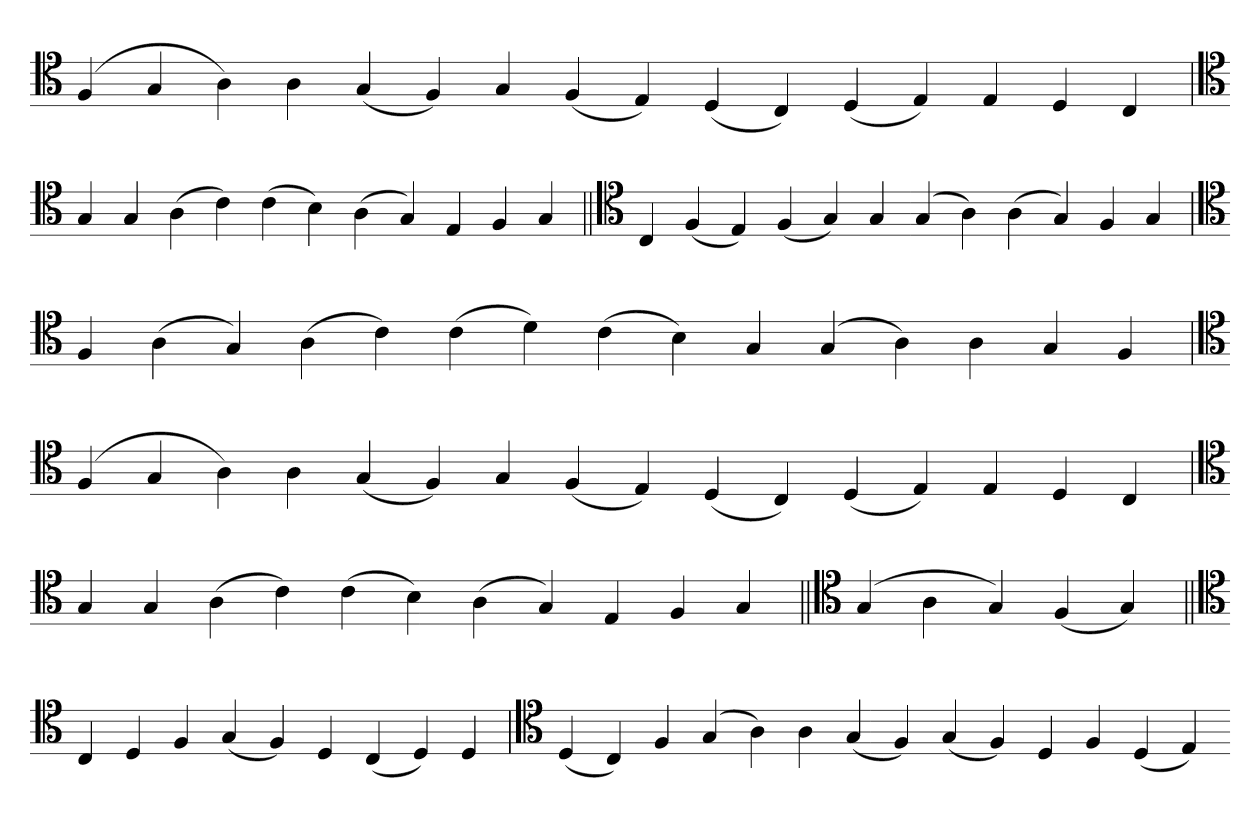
**kern
*part1
*staff1
*clefC4
=
(4F
4G
4A)
4A
(4G
4F)
4G
(4F
4E)
(4D
4C)
(4D
4E)
4E
4D
4C
='
*clefC4
4G
4G
(4A
4c)
(4c
4B)
(4A
4G)
4E
4F
4G
=||
*clefC4
4C
(4F
4E)
(4F
4G)
4G
(4G
4A)
(4A
4G)
4F
4G
='
*clefC4
4F
(4A
4G)
(4A
4c)
(4c
4d)
(4c
4B)
4G
(4G
4A)
4A
4G
4F
=
*clefC4
(4F
4G
4A)
4A
(4G
4F)
4G
(4F
4E)
(4D
4C)
(4D
4E)
4E
4D
4C
='
*clefC4
4G
4G
(4A
4c)
(4c
4B)
(4A
4G)
4E
4F
4G
=||
*clefC4
(4G
4A
4G)
(4F
4G)
=||
*clefC4
4C
4D
4F
(4G
4F)
4D
(4C
4D)
4D
='
*clefC4
(4D
4C)
4F
(4G
4A)
4A
(4G
4F)
(4G
4F)
4D
4F
(4D
4E)
=-
*-
